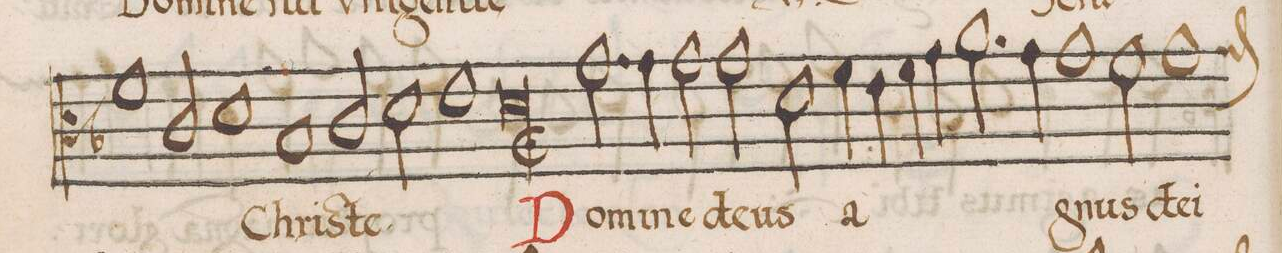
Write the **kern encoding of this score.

**kern	**text
*I"ALTVS	*
*clefC3	*
*k[b-]	*
*met(C)	*
*M2/1	*
1f\	.
2c/	.
=45-	=45-
1d\	.
1B-/	Chri-
=46-	=46-
2c/	-ste
2d\	.
1e\	.
=47-	=47-
0d\;<l	.
=48||	=48||
2.g\	Do-
4g\	-mi-
2g\	-ne
2g\	de-
=49-	=49-
2d\	-us
4f\	a-
4e\	.
4f\	.
4g\	.
2.a\	.
=50-	=50-
4g\	.
1g\	-gnus
2f\	de-
=51-	=51-
*custos:g	*
1g\	-i
*-	*-
